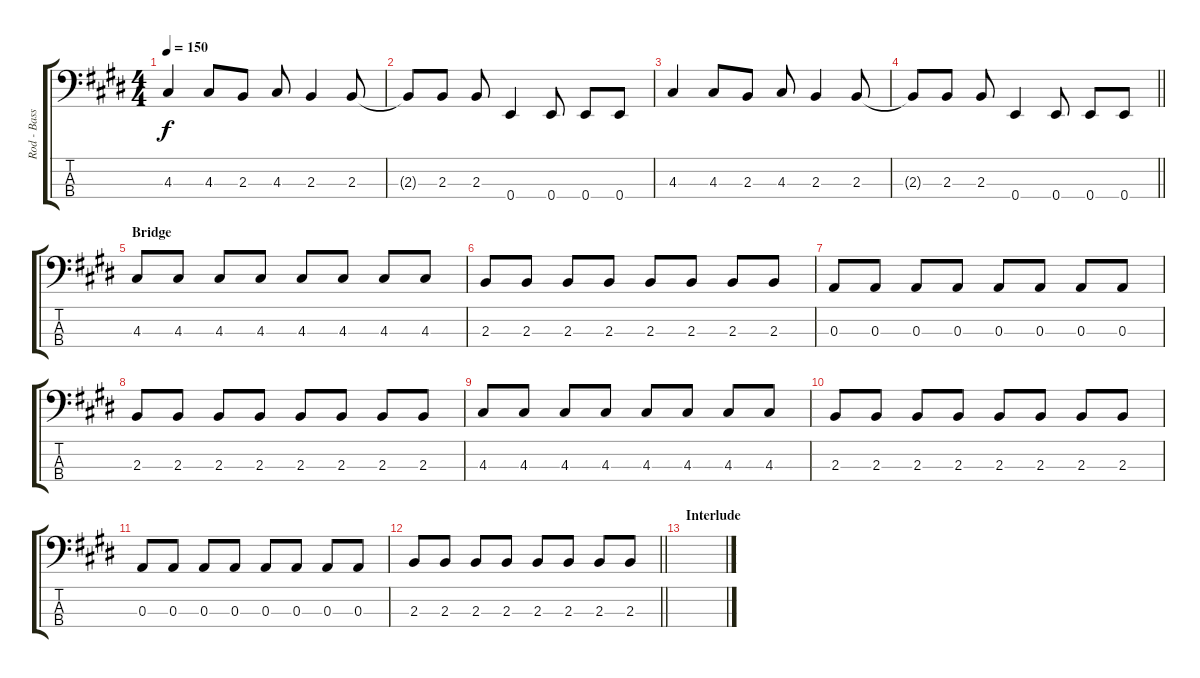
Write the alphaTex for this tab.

\track ("Rod - Bass" "Rod - Bass") {instrument electricbasspick}
\staff {score tabs}
\tuning (G2 D2 A1 E1) {hide}
\ts (4 4)
\tempo 150
\clef f4
\ks e
4.3.4{dy f} 4.3.8 2.3.8 4.3.8 2.3.4 2.3.8 |
2.3{t}.8 2.3.8 2.3.8 0.4.4 0.4.8 0.4.8 0.4.8 |
4.3.4 4.3.8 2.3.8 4.3.8 2.3.4 2.3.8 |
\barLineRight lightlight
2.3{t}.8 2.3.8 2.3.8 0.4.4 0.4.8 0.4.8 0.4.8 |
\section ("" "Bridge")
4.3.8 4.3.8 4.3.8 4.3.8 4.3.8 4.3.8 4.3.8 4.3.8 |
2.3.8 2.3.8 2.3.8 2.3.8 2.3.8 2.3.8 2.3.8 2.3.8 |
0.3.8 0.3.8 0.3.8 0.3.8 0.3.8 0.3.8 0.3.8 0.3.8 |
2.3.8 2.3.8 2.3.8 2.3.8 2.3.8 2.3.8 2.3.8 2.3.8 |
4.3.8 4.3.8 4.3.8 4.3.8 4.3.8 4.3.8 4.3.8 4.3.8 |
2.3.8 2.3.8 2.3.8 2.3.8 2.3.8 2.3.8 2.3.8 2.3.8 |
0.3.8 0.3.8 0.3.8 0.3.8 0.3.8 0.3.8 0.3.8 0.3.8 |
\barLineRight lightlight
2.3.8 2.3.8 2.3.8 2.3.8 2.3.8 2.3.8 2.3.8 2.3.8 |
\section ("" "Interlude")
